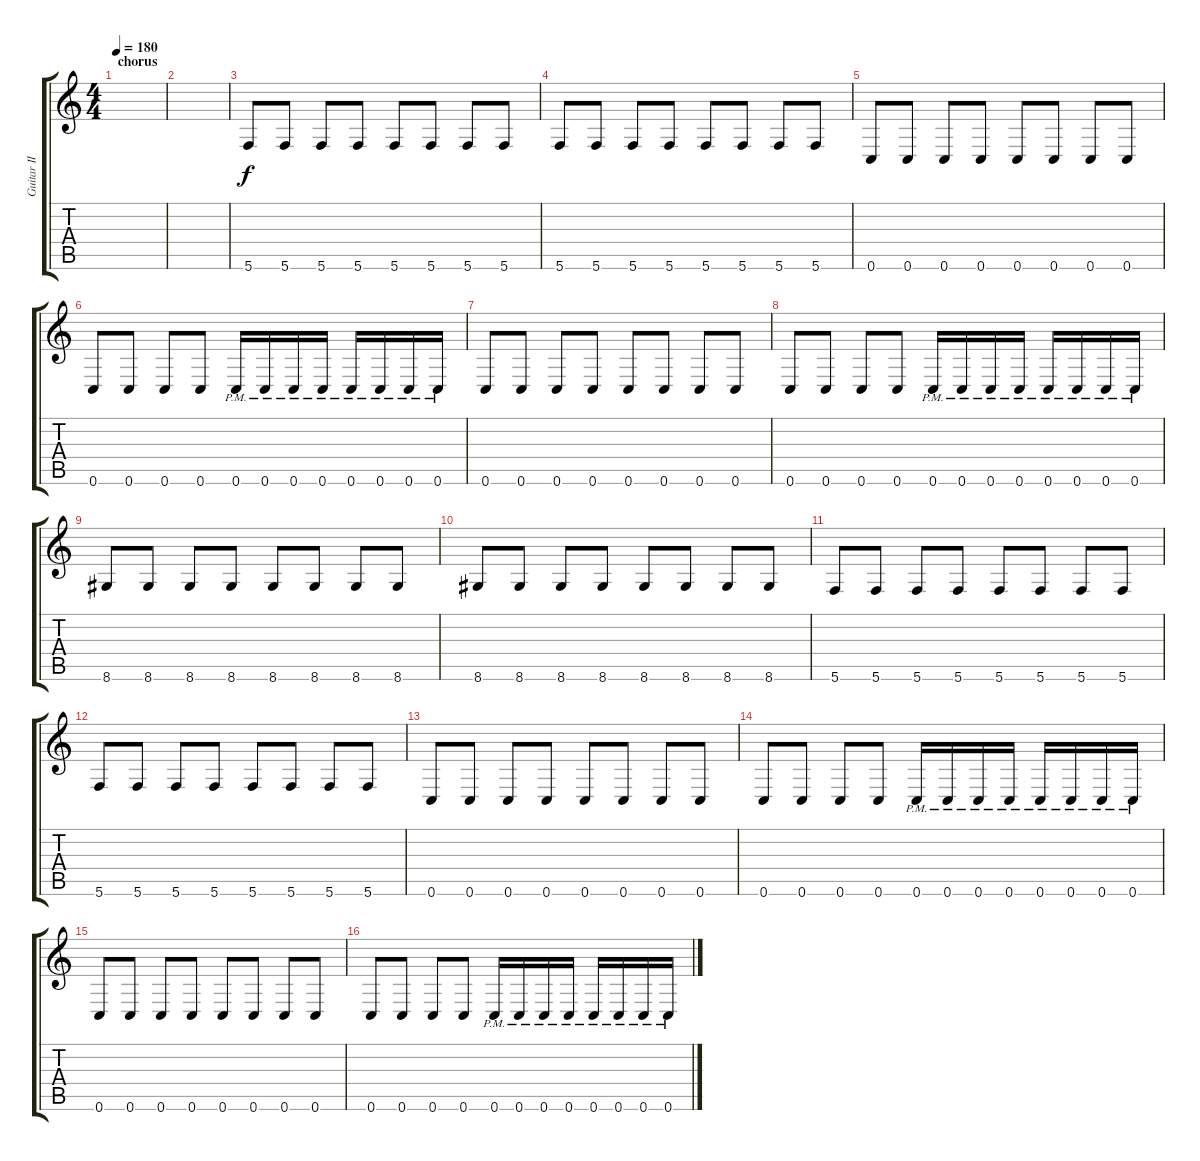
\track ("Guitar II (Rhythm)" "Guitar II ") {instrument distortionguitar}
\staff {score tabs}
\tuning (D4 A3 F3 C3 G2 C2) {hide}
\ts (4 4)
\section ("" "chorus")
\tempo 180
\clef g2
\ks c
|
|
5.6.8 5.6.8 5.6.8 5.6.8 5.6.8 5.6.8 5.6.8 5.6.8 |
5.6.8 5.6.8 5.6.8 5.6.8 5.6.8 5.6.8 5.6.8 5.6.8 |
0.6.8 0.6.8 0.6.8 0.6.8 0.6.8 0.6.8 0.6.8 0.6.8 |
0.6.8 0.6.8 0.6.8 0.6.8 0.6{pm}.16 0.6{pm}.16 0.6{pm}.16 0.6{pm}.16 0.6{pm}.16 0.6{pm}.16 0.6{pm}.16 0.6{pm}.16 |
0.6.8 0.6.8 0.6.8 0.6.8 0.6.8 0.6.8 0.6.8 0.6.8 |
0.6.8 0.6.8 0.6.8 0.6.8 0.6{pm}.16 0.6{pm}.16 0.6{pm}.16 0.6{pm}.16 0.6{pm}.16 0.6{pm}.16 0.6{pm}.16 0.6{pm}.16 |
8.6.8 8.6.8 8.6.8 8.6.8 8.6.8 8.6.8 8.6.8 8.6.8 |
8.6.8 8.6.8 8.6.8 8.6.8 8.6.8 8.6.8 8.6.8 8.6.8 |
5.6.8 5.6.8 5.6.8 5.6.8 5.6.8 5.6.8 5.6.8 5.6.8 |
5.6.8 5.6.8 5.6.8 5.6.8 5.6.8 5.6.8 5.6.8 5.6.8 |
0.6.8 0.6.8 0.6.8 0.6.8 0.6.8 0.6.8 0.6.8 0.6.8 |
0.6.8 0.6.8 0.6.8 0.6.8 0.6{pm}.16 0.6{pm}.16 0.6{pm}.16 0.6{pm}.16 0.6{pm}.16 0.6{pm}.16 0.6{pm}.16 0.6{pm}.16 |
0.6.8 0.6.8 0.6.8 0.6.8 0.6.8 0.6.8 0.6.8 0.6.8 |
0.6.8 0.6.8 0.6.8 0.6.8 0.6{pm}.16 0.6{pm}.16 0.6{pm}.16 0.6{pm}.16 0.6{pm}.16 0.6{pm}.16 0.6{pm}.16 0.6{pm}.16
